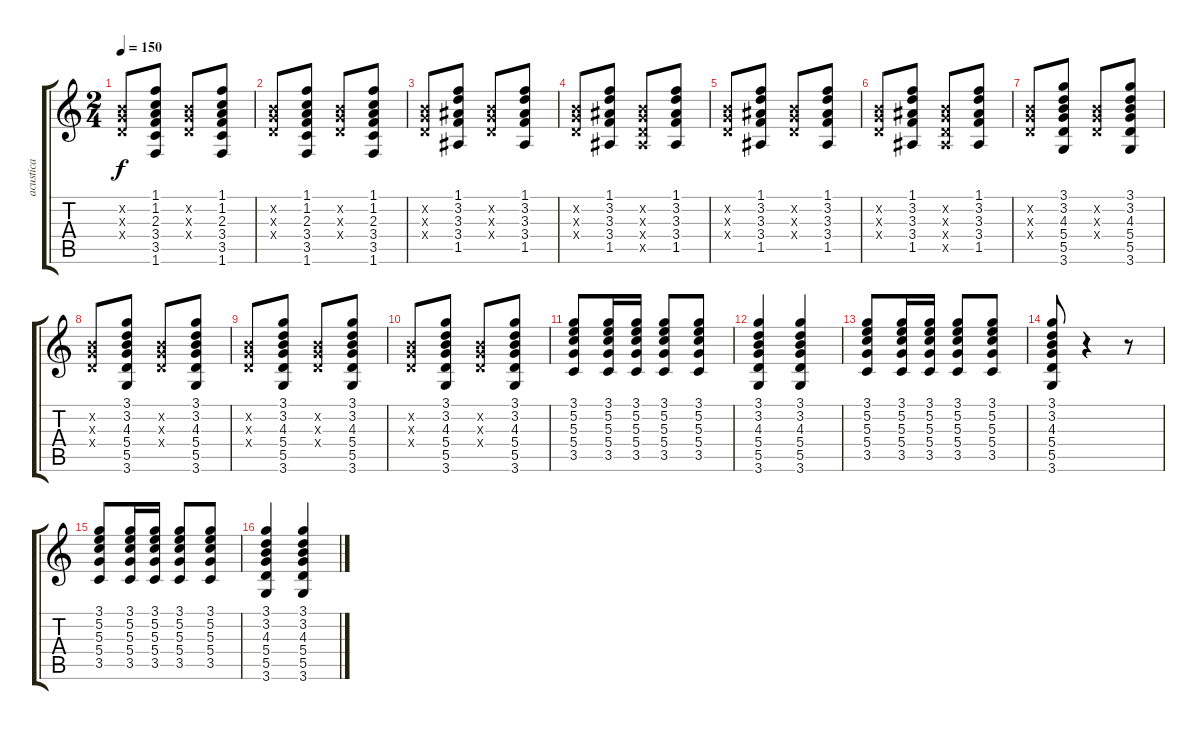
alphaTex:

\track ("acustica" "acustica") {instrument acousticguitarsteel}
\staff {score tabs}
\tuning (E4 B3 G3 D3 A2 E2) {hide}
\ts (2 4)
\tempo 150
\clef g2
\ks c
(0.2{x} 0.3{x} 0.4{x}).8{dy f} (1.1 1.2 2.3 3.4 3.5 1.6).8 (0.2{x} 0.3{x} 0.4{x}).8 (1.1 1.2 2.3 3.4 3.5 1.6).8 |
(0.2{x} 0.3{x} 0.4{x}).8 (1.1 1.2 2.3 3.4 3.5 1.6).8 (0.2{x} 0.3{x} 0.4{x}).8 (1.1 1.2 2.3 3.4 3.5 1.6).8 |
(0.2{x} 0.3{x} 0.4{x}).8 (1.1 3.2 3.3 3.4 1.5).8 (0.2{x} 0.3{x} 0.4{x}).8 (1.1 3.2 3.3 3.4 1.5).8 |
(0.2{x} 0.3{x} 0.4{x}).8 (1.1 3.2 3.3 3.4 1.5).8 (0.2{x} 0.3{x} 0.4{x} 1.5{x}).8 (1.1 3.2 3.3 3.4 1.5).8 |
(0.2{x} 0.3{x} 0.4{x}).8 (1.1 3.2 3.3 3.4 1.5).8 (0.2{x} 0.3{x} 0.4{x}).8 (1.1 3.2 3.3 3.4 1.5).8 |
(0.2{x} 0.3{x} 0.4{x}).8 (1.1 3.2 3.3 3.4 1.5).8 (0.2{x} 0.3{x} 0.4{x} 1.5{x}).8 (1.1 3.2 3.3 3.4 1.5).8 |
(0.2{x} 0.3{x} 0.4{x}).8 (3.1 3.2 4.3 5.4 5.5 3.6).8 (0.2{x} 0.3{x} 0.4{x}).8 (3.1 3.2 4.3 5.4 5.5 3.6).8 |
(0.2{x} 0.3{x} 0.4{x}).8 (3.1 3.2 4.3 5.4 5.5 3.6).8 (0.2{x} 0.3{x} 0.4{x}).8 (3.1 3.2 4.3 5.4 5.5 3.6).8 |
(0.2{x} 0.3{x} 0.4{x}).8 (3.1 3.2 4.3 5.4 5.5 3.6).8 (0.2{x} 0.3{x} 0.4{x}).8 (3.1 3.2 4.3 5.4 5.5 3.6).8 |
(0.2{x} 0.3{x} 0.4{x}).8 (3.1 3.2 4.3 5.4 5.5 3.6).8 (0.2{x} 0.3{x} 0.4{x}).8 (3.1 3.2 4.3 5.4 5.5 3.6).8 |
(3.1 5.2 5.3 5.4 3.5).8 (3.1 5.2 5.3 5.4 3.5).16 (3.1 5.2 5.3 5.4 3.5).16 (3.1 5.2 5.3 5.4 3.5).8 (3.1 5.2 5.3 5.4 3.5).8 |
(3.1 3.2 4.3 5.4 5.5 3.6).4 (3.1 3.2 4.3 5.4 5.5 3.6).4 |
(3.1 5.2 5.3 5.4 3.5).8 (3.1 5.2 5.3 5.4 3.5).16 (3.1 5.2 5.3 5.4 3.5).16 (3.1 5.2 5.3 5.4 3.5).8 (3.1 5.2 5.3 5.4 3.5).8 |
(3.1 3.2 4.3 5.4 5.5 3.6).8 r.4 r.8 |
(3.1 5.2 5.3 5.4 3.5).8 (3.1 5.2 5.3 5.4 3.5).16 (3.1 5.2 5.3 5.4 3.5).16 (3.1 5.2 5.3 5.4 3.5).8 (3.1 5.2 5.3 5.4 3.5).8 |
(3.1 3.2 4.3 5.4 5.5 3.6).4 (3.1 3.2 4.3 5.4 5.5 3.6).4
